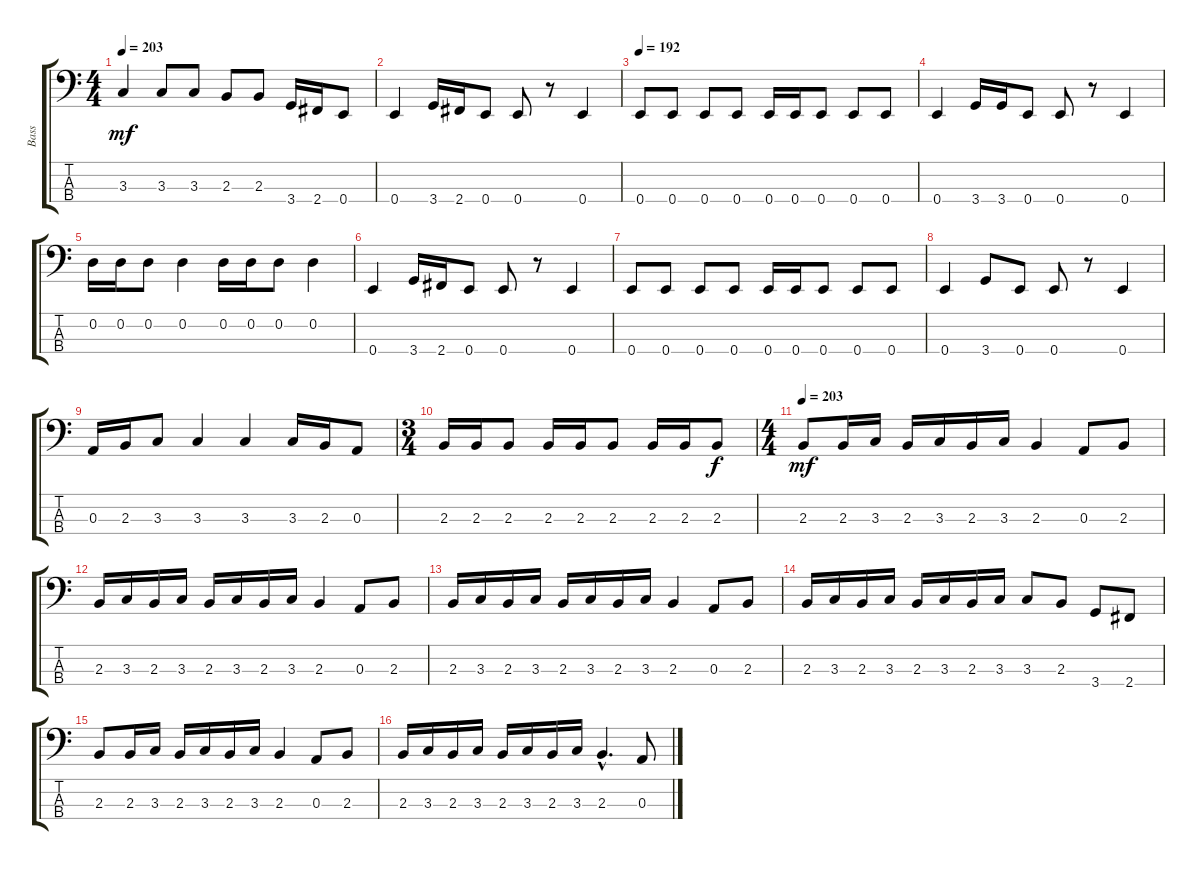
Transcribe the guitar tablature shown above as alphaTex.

\track ("Bass" "Bass") {instrument electricbasspick}
\staff {score tabs}
\tuning (G2 D2 A1 E1) {hide}
\ts (4 4)
\tempo 203
\clef f4
\ks c
3.3.4{dy mf} 3.3.8 3.3.8 2.3.8 2.3.8 3.4.16 2.4.16 0.4.8 |
0.4.4 3.4.16 2.4.16 0.4.8 0.4.8 r.8 0.4.4 |
\tempo 192
0.4.8 0.4.8 0.4.8 0.4.8 0.4.16 0.4.16 0.4.8 0.4.8 0.4.8 |
0.4.4 3.4.16 3.4.16 0.4.8 0.4.8 r.8 0.4.4 |
0.2.16 0.2.16 0.2.8 0.2.4 0.2.16 0.2.16 0.2.8 0.2.4 |
0.4.4 3.4.16 2.4.16 0.4.8 0.4.8 r.8 0.4.4 |
0.4.8 0.4.8 0.4.8 0.4.8 0.4.16 0.4.16 0.4.8 0.4.8 0.4.8 |
0.4.4 3.4.8 0.4.8 0.4.8 r.8 0.4.4 |
0.3.16 2.3.16 3.3.8 3.3.4 3.3.4 3.3.16 2.3.16 0.3.8 |
\ts (3 4)
2.3.16 2.3.16 2.3.8 2.3.16 2.3.16 2.3.8 2.3.16 2.3.16 2.3.8{dy f} |
\ts (4 4)
\tempo 203
2.3.8{dy mf} 2.3.16 3.3.16 2.3.16 3.3.16 2.3.16 3.3.16 2.3.4 0.3.8 2.3.8 |
2.3.16 3.3.16 2.3.16 3.3.16 2.3.16 3.3.16 2.3.16 3.3.16 2.3.4 0.3.8 2.3.8 |
2.3.16 3.3.16 2.3.16 3.3.16 2.3.16 3.3.16 2.3.16 3.3.16 2.3.4 0.3.8 2.3.8 |
2.3.16 3.3.16 2.3.16 3.3.16 2.3.16 3.3.16 2.3.16 3.3.16 3.3.8 2.3.8 3.4.8 2.4.8 |
2.3.8 2.3.16 3.3.16 2.3.16 3.3.16 2.3.16 3.3.16 2.3.4 0.3.8 2.3.8 |
2.3.16 3.3.16 2.3.16 3.3.16 2.3.16 3.3.16 2.3.16 3.3.16 2.3{hac}.4{d} 0.3.8
